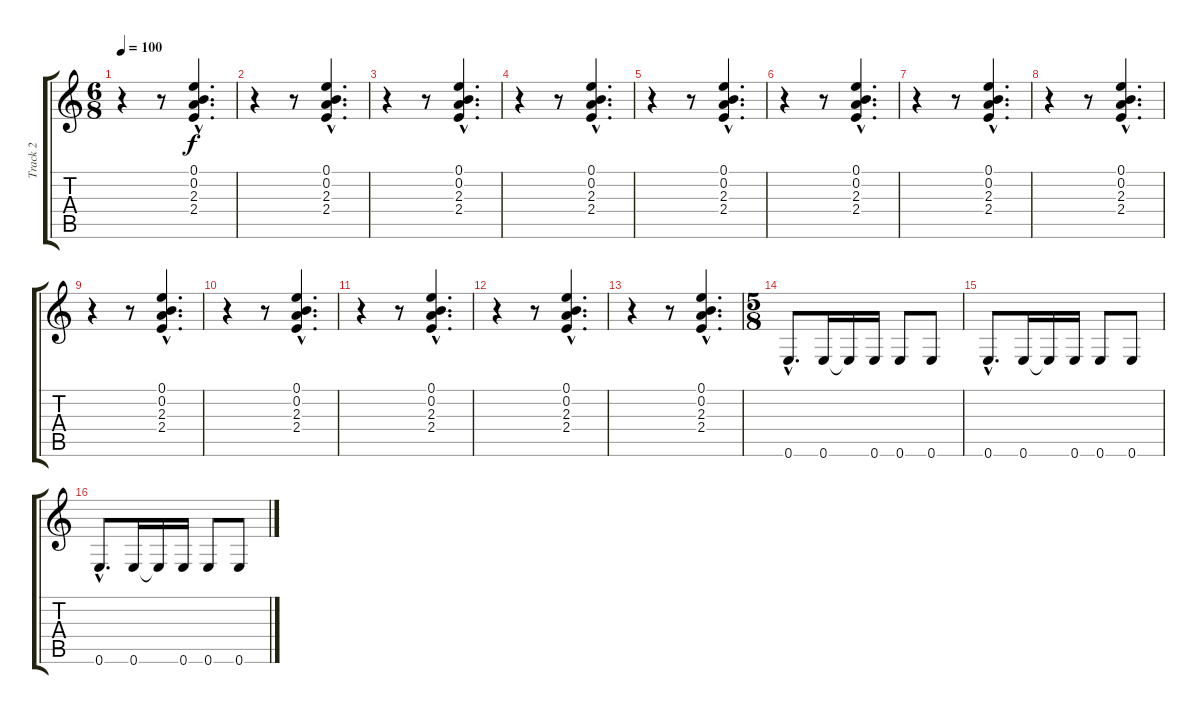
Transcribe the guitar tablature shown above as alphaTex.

\track ("Track 2" "Track 2") {instrument overdrivenguitar}
\staff {score tabs}
\tuning (E4 B3 G3 D3 A2 E2) {hide}
\ts (6 8)
\tempo 100
\clef g2
\ks c
r.4{dy f} r.8 (0.1{hac} 0.2{hac} 2.3{hac} 2.4{hac}).4{d} |
r.4 r.8 (0.1{hac} 0.2{hac} 2.3{hac} 2.4{hac}).4{d} |
r.4 r.8 (0.1{hac} 0.2{hac} 2.3{hac} 2.4{hac}).4{d} |
r.4 r.8 (0.1{hac} 0.2{hac} 2.3{hac} 2.4{hac}).4{d} |
r.4 r.8 (0.1{hac} 0.2{hac} 2.3{hac} 2.4{hac}).4{d} |
r.4 r.8 (0.1{hac} 0.2{hac} 2.3{hac} 2.4{hac}).4{d} |
r.4 r.8 (0.1{hac} 0.2{hac} 2.3{hac} 2.4{hac}).4{d} |
r.4 r.8 (0.1{hac} 0.2{hac} 2.3{hac} 2.4{hac}).4{d} |
r.4 r.8 (0.1{hac} 0.2{hac} 2.3{hac} 2.4{hac}).4{d} |
r.4 r.8 (0.1{hac} 0.2{hac} 2.3{hac} 2.4{hac}).4{d} |
r.4 r.8 (0.1{hac} 0.2{hac} 2.3{hac} 2.4{hac}).4{d} |
r.4 r.8 (0.1{hac} 0.2{hac} 2.3{hac} 2.4{hac}).4{d} |
r.4 r.8 (0.1{hac} 0.2{hac} 2.3{hac} 2.4{hac}).4{d} |
\ts (5 8)
0.6{hac}.8{d} 0.6.16 0.6{t}.16 0.6.16 0.6.8 0.6.8 |
0.6{hac}.8{d} 0.6.16 0.6{t}.16 0.6.16 0.6.8 0.6.8 |
0.6{hac}.8{d} 0.6.16 0.6{t}.16 0.6.16 0.6.8 0.6.8
